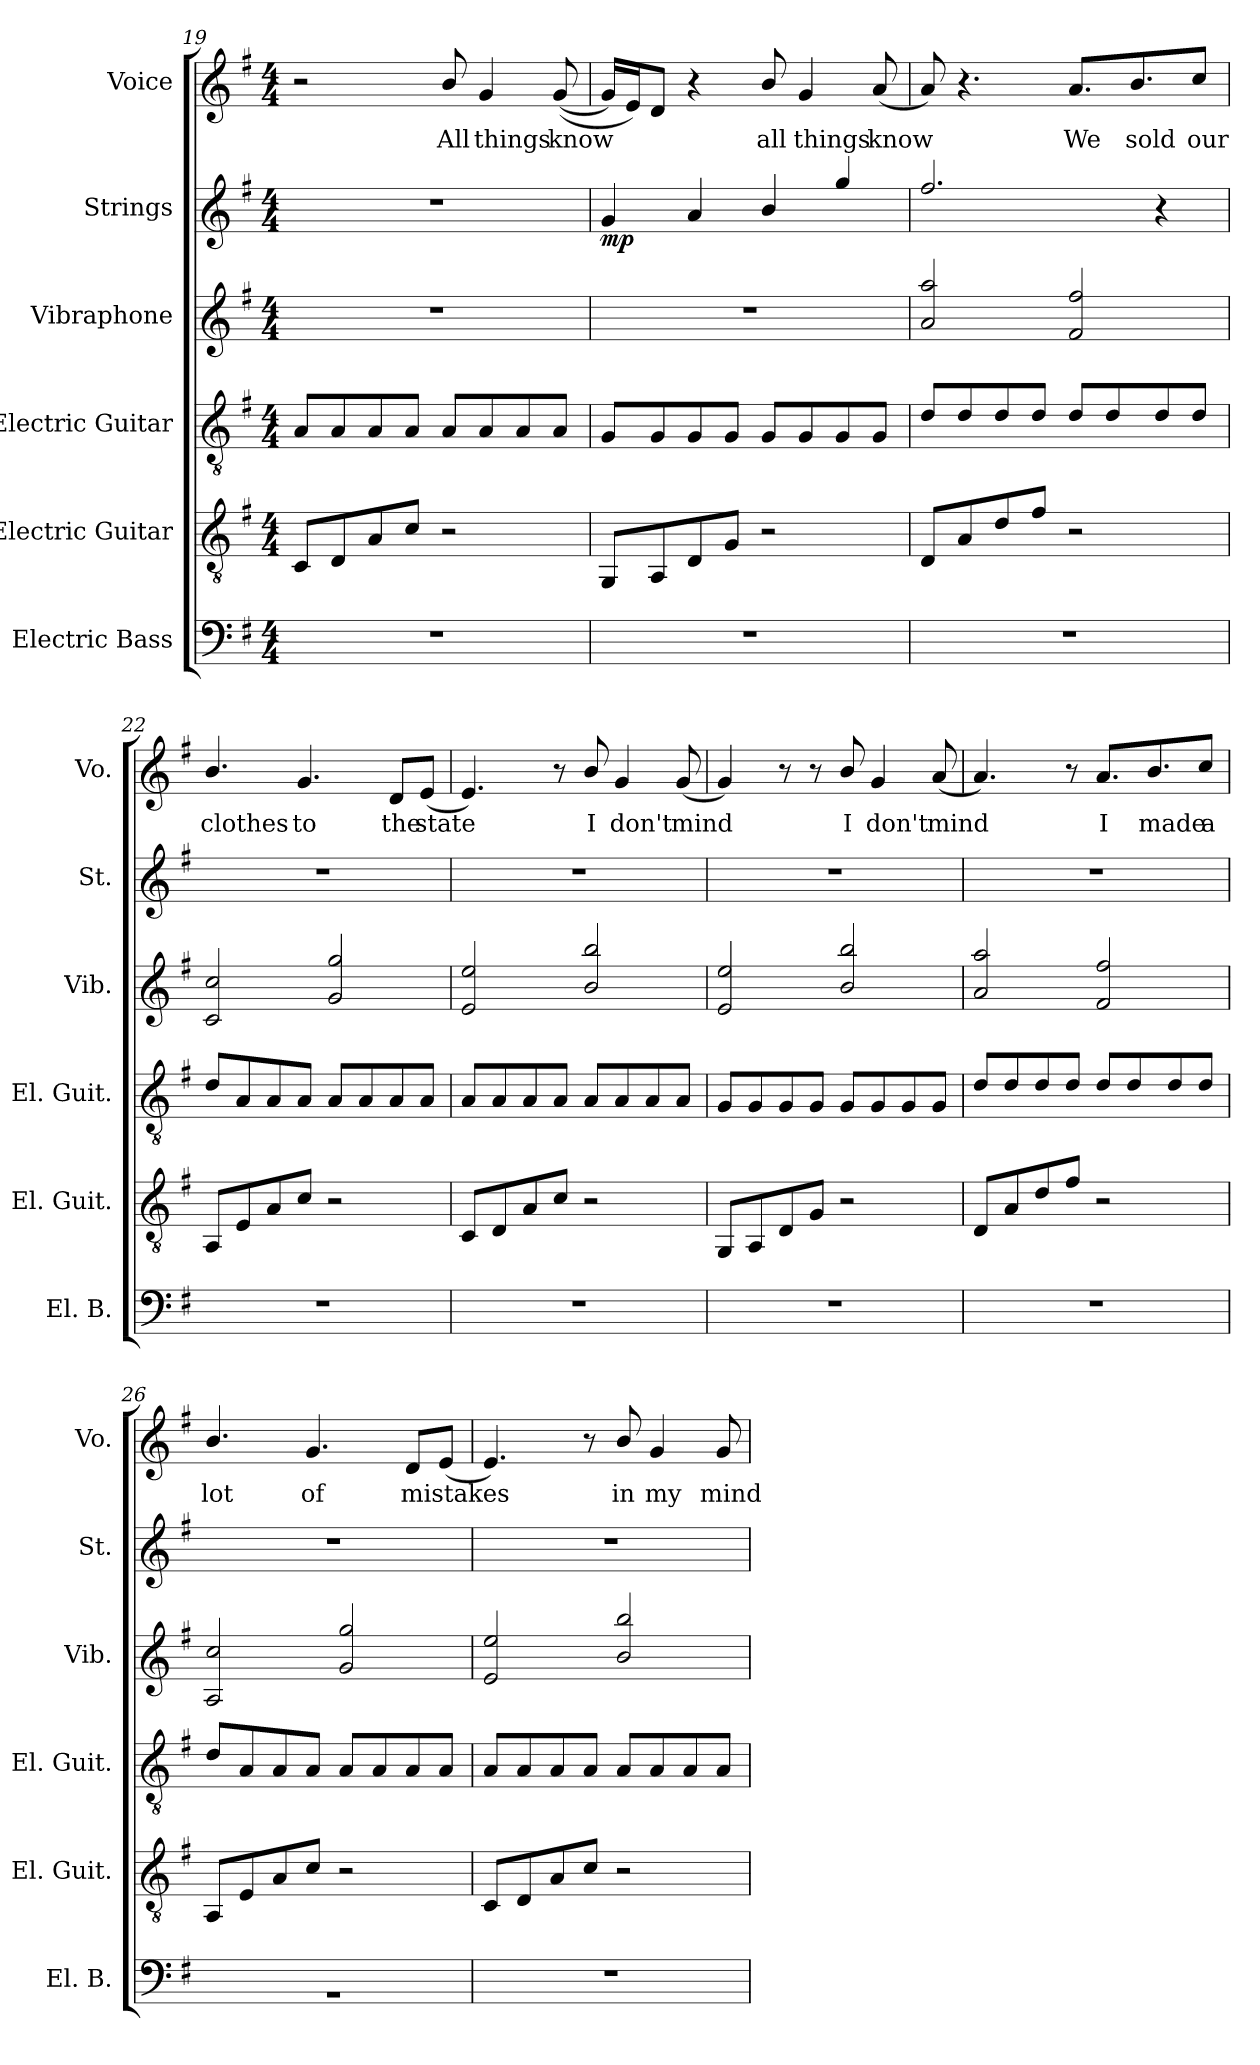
**kern	**kern	**kern	**kern	**kern	**dynam	**kern	**text
*part6	*part5	*part4	*part3	*part2	*part2	*part1	*part1
*staff6	*staff5	*staff4	*staff3	*staff2	*staff2	*staff1	*staff1
*I"Electric Bass	*I"Electric Guitar	*I"Electric Guitar	*I"Vibraphone	*I"Strings	*	*I"Voice	*
*I'El. B.	*I'El. Guit.	*I'El. Guit.	*I'Vib.	*I'St.	*	*I'Vo.	*
!!LO:PB:g=z
*clefF4	*clefGv2	*clefGv2	*clefG2	*clefG2	*	*clefG2	*
*k[f#]	*k[f#]	*k[f#]	*k[f#]	*k[f#]	*	*k[f#]	*
*M4/4	*M4/4	*M4/4	*M4/4	*M4/4	*	*M4/4	*
=19	=19	=19	=19	=19	=19	=19	=19
1r	8C/L	8A/L	1r	1r	.	2r	.
.	8D/	8A/	.	.	.	.	.
.	8A/	8A/	.	.	.	.	.
.	8c/J	8A/J	.	.	.	.	.
.	2r	8A/L	.	.	.	8b/	All
.	.	8A/	.	.	.	4g/	things
.	.	8A/	.	.	.	.	.
.	.	8A/J	.	.	.	((8g/	know
=20	=20	=20	=20	=20	=20	=20	=20
!	!	!	!	!	!LO:DY:b	!	!
1r	8GG/L	8G/L	1r	4g/	mp	16g/LL)	.
.	.	.	.	.	.	16e/J)	.
.	8AA/	8G/	.	.	.	8d/J	.
.	8D/	8G/	.	4a/	.	4r	.
.	8G/J	8G/J	.	.	.	.	.
.	2r	8G/L	.	4b/	.	8b/	all
.	.	8G/	.	.	.	4g/	things
.	.	8G/	.	4gg/	.	.	.
.	.	8G/J	.	.	.	(8a/	know
=21	=21	=21	=21	=21	=21	=21	=21
1r	8D/L	8d/L	2a/ 2aa/	2.ff#/	.	8a/)	.
.	8A/	8d/	.	.	.	4.r	.
.	8d/	8d/	.	.	.	.	.
.	8f#/J	8d/J	.	.	.	.	.
.	2r	8d/L	2f#/ 2ff#/	.	.	8.a/L	We
.	.	8d/	.	.	.	.	.
.	.	.	.	.	.	8.b/	sold
.	.	8d/	.	4r	.	.	.
.	.	8d/J	.	.	.	8cc/J	our
!!LO:LB:g=z
=22	=22	=22	=22	=22	=22	=22	=22
1r	8AA/L	8d/L	2c/ 2cc/	1r	.	4.b/	clothes
.	8E/	8A/	.	.	.	.	.
.	8A/	8A/	.	.	.	.	.
.	8c/J	8A/J	.	.	.	4.g/	to
.	2r	8A/L	2g/ 2gg/	.	.	.	.
.	.	8A/	.	.	.	.	.
.	.	8A/	.	.	.	8d/L	the
.	.	8A/J	.	.	.	(8e/J	state
=23	=23	=23	=23	=23	=23	=23	=23
1r	8C/L	8A/L	2e/ 2ee/	1r	.	4.e/)	.
.	8D/	8A/	.	.	.	.	.
.	8A/	8A/	.	.	.	.	.
.	8c/J	8A/J	.	.	.	8r	.
.	2r	8A/L	2b/ 2bb/	.	.	8b/	I
.	.	8A/	.	.	.	4g/	don't
.	.	8A/	.	.	.	.	.
.	.	8A/J	.	.	.	(8g/	mind
=24	=24	=24	=24	=24	=24	=24	=24
1r	8GG/L	8G/L	2e/ 2ee/	1r	.	4g/)	.
.	8AA/	8G/	.	.	.	.	.
.	8D/	8G/	.	.	.	8r	.
.	8G/J	8G/J	.	.	.	8r	.
.	2r	8G/L	2b/ 2bb/	.	.	8b/	I
.	.	8G/	.	.	.	4g/	don't
.	.	8G/	.	.	.	.	.
.	.	8G/J	.	.	.	(8a/	mind
!!LO:PB:g=z
=25	=25	=25	=25	=25	=25	=25	=25
1r	8D/L	8d/L	2a/ 2aa/	1r	.	4.a/)	.
.	8A/	8d/	.	.	.	.	.
.	8d/	8d/	.	.	.	.	.
.	8f#/J	8d/J	.	.	.	8r	.
.	2r	8d/L	2f#/ 2ff#/	.	.	8.a/L	I
.	.	8d/	.	.	.	.	.
.	.	.	.	.	.	8.b/	made
.	.	8d/	.	.	.	.	.
.	.	8d/J	.	.	.	8cc/J	a
=26	=26	=26	=26	=26	=26	=26	=26
1rBB	8AA/L	8d/L	2A/ 2cc/	1r	.	4.b/	lot
.	8E/	8A/	.	.	.	.	.
.	8A/	8A/	.	.	.	.	.
.	8c/J	8A/J	.	.	.	4.g/	of
.	2r	8A/L	2g/ 2gg/	.	.	.	.
.	.	8A/	.	.	.	.	.
.	.	8A/	.	.	.	8d/L	mistakes
.	.	8A/J	.	.	.	(8e/J	.
=27	=27	=27	=27	=27	=27	=27	=27
1r	8C/L	8A/L	2e/ 2ee/	1r	.	4.e/)	.
.	8D/	8A/	.	.	.	.	.
.	8A/	8A/	.	.	.	.	.
.	8c/J	8A/J	.	.	.	8r	.
.	2r	8A/L	2b/ 2bb/	.	.	8b/	in
.	.	8A/	.	.	.	4g/	my
.	.	8A/	.	.	.	.	.
.	.	8A/J	.	.	.	8g/	mind
=	=	=	=	=	=	=	=
*-	*-	*-	*-	*-	*-	*-	*-
